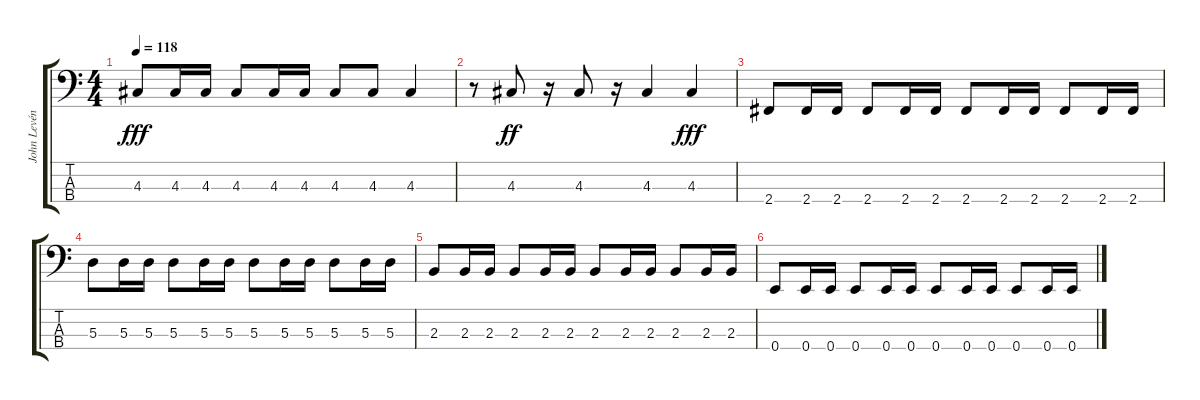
\track ("John Levén - 1963 Fender Precision Bas" "John Levén") {instrument electricbasspick}
\staff {score tabs}
\tuning (G2 D2 A1 E1) {hide}
\ts (4 4)
\tempo 118
\clef f4
\ks c
4.3.8{dy fff} 4.3.16 4.3.16 4.3.8 4.3.16 4.3.16 4.3.8 4.3.8 4.3.4 |
r.8 4.3.8{dy ff} r.16 4.3.8 r.16 4.3.4 4.3.4{dy fff} |
2.4.8 2.4.16 2.4.16 2.4.8 2.4.16 2.4.16 2.4.8 2.4.16 2.4.16 2.4.8 2.4.16 2.4.16 |
5.3.8 5.3.16 5.3.16 5.3.8 5.3.16 5.3.16 5.3.8 5.3.16 5.3.16 5.3.8 5.3.16 5.3.16 |
2.3.8 2.3.16 2.3.16 2.3.8 2.3.16 2.3.16 2.3.8 2.3.16 2.3.16 2.3.8 2.3.16 2.3.16 |
0.4.8 0.4.16 0.4.16 0.4.8 0.4.16 0.4.16 0.4.8 0.4.16 0.4.16 0.4.8 0.4.16 0.4.16
